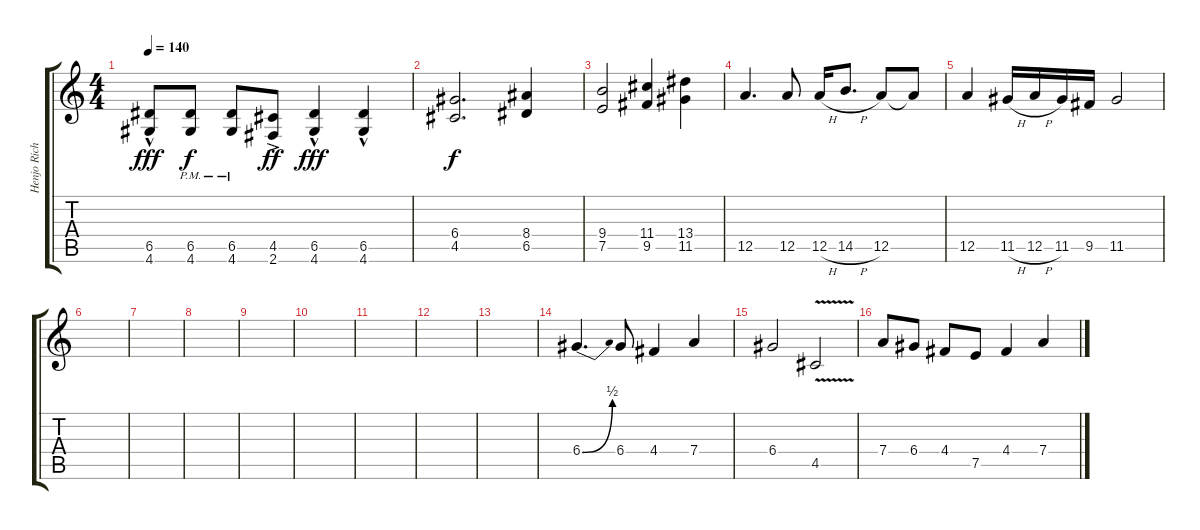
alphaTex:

\track ("Henjo Richter" "Henjo Rich") {instrument distortionguitar}
\staff {score tabs}
\tuning (E4 B3 G3 D3 A2 E2) {hide}
\ts (4 4)
\tempo 140
\clef g2
\ks c
(6.5{hac} 4.6).8{dy fff} (6.5{pm} 4.6).8{dy f} (6.5{pm} 4.6).8 (4.5{ac} 2.6).8{dy ff} (6.5{hac} 4.6).4{dy fff} (6.5{hac} 4.6).4 |
(6.4 4.5).2{d dy f} (8.4 6.5).4 |
(9.4 7.5).2 (11.4 9.5).4 (13.4 11.5).4 |
12.5.4{d} 12.5.8 12.5{h}.16 14.5{h}.8{d} 12.5.8 12.5{t}.8 |
12.5.4 11.5{h}.16 12.5{h}.16 11.5.16 9.5.16 11.5.2 |
|
|
|
|
|
|
|
|
6.4{be (bend 0 0 60 2)}.4{d volume 16} 6.4.8 4.4.4 7.4.4 |
6.4.2 4.5{v}.2 |
7.4.8 6.4.8 4.4.8 7.5.8 4.4.4 7.4.4
